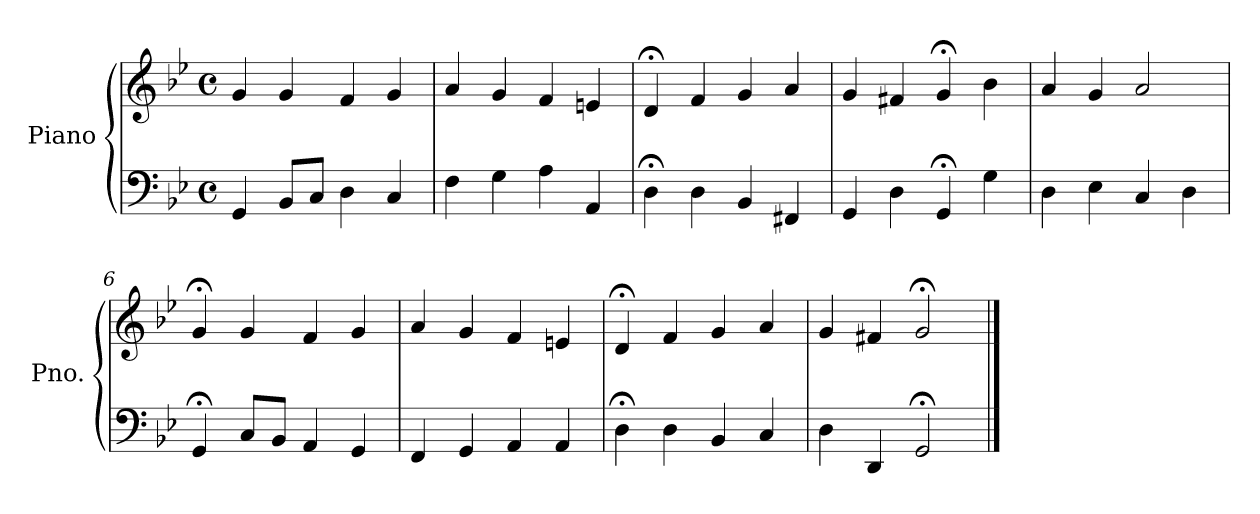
**kern	**kern
*part1	*part1
*staff2	*staff1
*I"Piano	*
*I'Pno.	*
*clefF4	*clefG2
*k[b-e-]	*k[b-e-]
*M4/4	*M4/4
*met(c)	*met(c)
=1	=1
4GG/	4g/
8BB-/L	4g/
8C/J	.
4D\	4f/
4C/	4g/
=2	=2
4F\	4a/
4G\	4g/
4A\	4f/
4AA/	4en/
=3	=3
4D;<\	4d;</
4D\	4f/
4BB-/	4g/
4FF#X/	4a/
=4	=4
4GG/	4g/
4D\	4f#X/
4GG;</	4g;</
4G\	4b-\
=5	=5
4D\	4a/
4E-\	4g/
4C/	2a/
4D\	.
=6	=6
4GG;</	4g;</
8C/L	4g/
8BB-/J	.
4AA/	4f/
4GG/	4g/
!!LO:LB:g=z
=7	=7
4FF/	4a/
4GG/	4g/
4AA/	4f/
4AA/	4en/
=8	=8
4D;<\	4d;</
4D\	4f/
4BB-/	4g/
4C/	4a/
=9	=9
4D\	4g/
4DD/	4f#X/
2GG;</	2g;</
==	==
*-	*-
